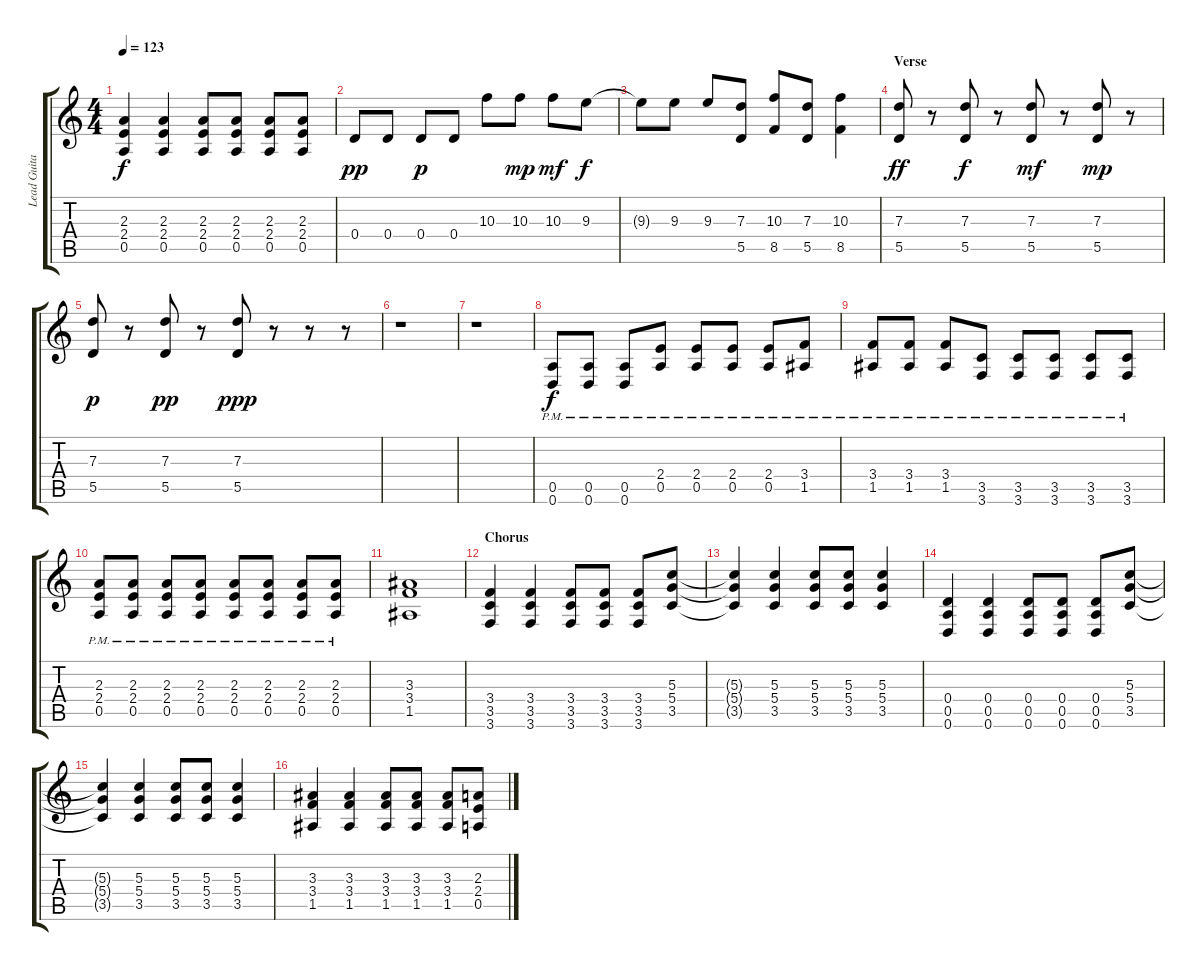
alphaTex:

\track ("Lead Guitar" "Lead Guita") {instrument distortionguitar}
\staff {score tabs}
\tuning (E4 B3 G3 D3 A2 D2) {hide}
\ts (4 4)
\tempo 123
\clef g2
\ks c
(2.3{t} 2.4{t} 0.5{t}).4{dy f} (2.3 2.4 0.5).4 (2.3 2.4 0.5).8 (2.3 2.4 0.5).8 (2.3 2.4 0.5).8 (2.3 2.4 0.5).8 |
0.4.8{dy pp} 0.4.8 0.4.8{dy p} 0.4.8 10.3.8 10.3.8{dy mp} 10.3.8{dy mf} 9.3.8{dy f} |
9.3{t}.8 9.3.8 9.3.8 (7.3 5.5).8 (10.3 8.5).8 (7.3 5.5).8 (10.3 8.5).4 |
\section ("" "Verse")
(7.3 5.5).8{dy ff} r.8 (7.3 5.5).8{dy f} r.8 (7.3 5.5).8{dy mf} r.8 (7.3 5.5).8{dy mp} r.8 |
(7.3 5.5).8{dy p} r.8 (7.3 5.5).8{dy pp} r.8 (7.3 5.5).8{dy ppp} r.8 r.8 r.8 |
r.1 |
r.1 |
(0.5{pm} 0.6{pm}).8{dy f} (0.5{pm} 0.6{pm}).8 (0.5{pm} 0.6{pm}).8 (2.4{pm} 0.5{pm}).8 (2.4{pm} 0.5{pm}).8 (2.4{pm} 0.5{pm}).8 (2.4{pm} 0.5{pm}).8 (3.4{pm} 1.5{pm}).8 |
(3.4{pm} 1.5{pm}).8 (3.4{pm} 1.5{pm}).8 (3.4{pm} 1.5{pm}).8 (3.5{pm} 3.6{pm}).8 (3.5{pm} 3.6{pm}).8 (3.5{pm} 3.6{pm}).8 (3.5{pm} 3.6{pm}).8 (3.5{pm} 3.6{pm}).8 |
(2.3{pm} 2.4{pm} 0.5{pm}).8 (2.3{pm} 2.4{pm} 0.5{pm}).8 (2.3{pm} 2.4{pm} 0.5{pm}).8 (2.3{pm} 2.4{pm} 0.5{pm}).8 (2.3{pm} 2.4{pm} 0.5{pm}).8 (2.3{pm} 2.4{pm} 0.5{pm}).8 (2.3{pm} 2.4{pm} 0.5{pm}).8 (2.3{pm} 2.4{pm} 0.5{pm}).8 |
(3.3 3.4 1.5).1 |
\section ("" "Chorus")
(3.4 3.5 3.6).4 (3.4 3.5 3.6).4 (3.4 3.5 3.6).8 (3.4 3.5 3.6).8 (3.4 3.5 3.6).8 (5.3 5.4 3.5).8 |
(5.3{t} 5.4{t} 3.5{t}).4 (5.3 5.4 3.5).4 (5.3 5.4 3.5).8 (5.3 5.4 3.5).8 (5.3 5.4 3.5).4 |
(0.4 0.5 0.6).4 (0.4 0.5 0.6).4 (0.4 0.5 0.6).8 (0.4 0.5 0.6).8 (0.4 0.5 0.6).8 (5.3 5.4 3.5).8 |
(5.3{t} 5.4{t} 3.5{t}).4 (5.3 5.4 3.5).4 (5.3 5.4 3.5).8 (5.3 5.4 3.5).8 (5.3 5.4 3.5).4 |
(3.3 3.4 1.5).4 (3.3 3.4 1.5).4 (3.3 3.4 1.5).8 (3.3 3.4 1.5).8 (3.3 3.4 1.5).8 (2.3 2.4 0.5).8
